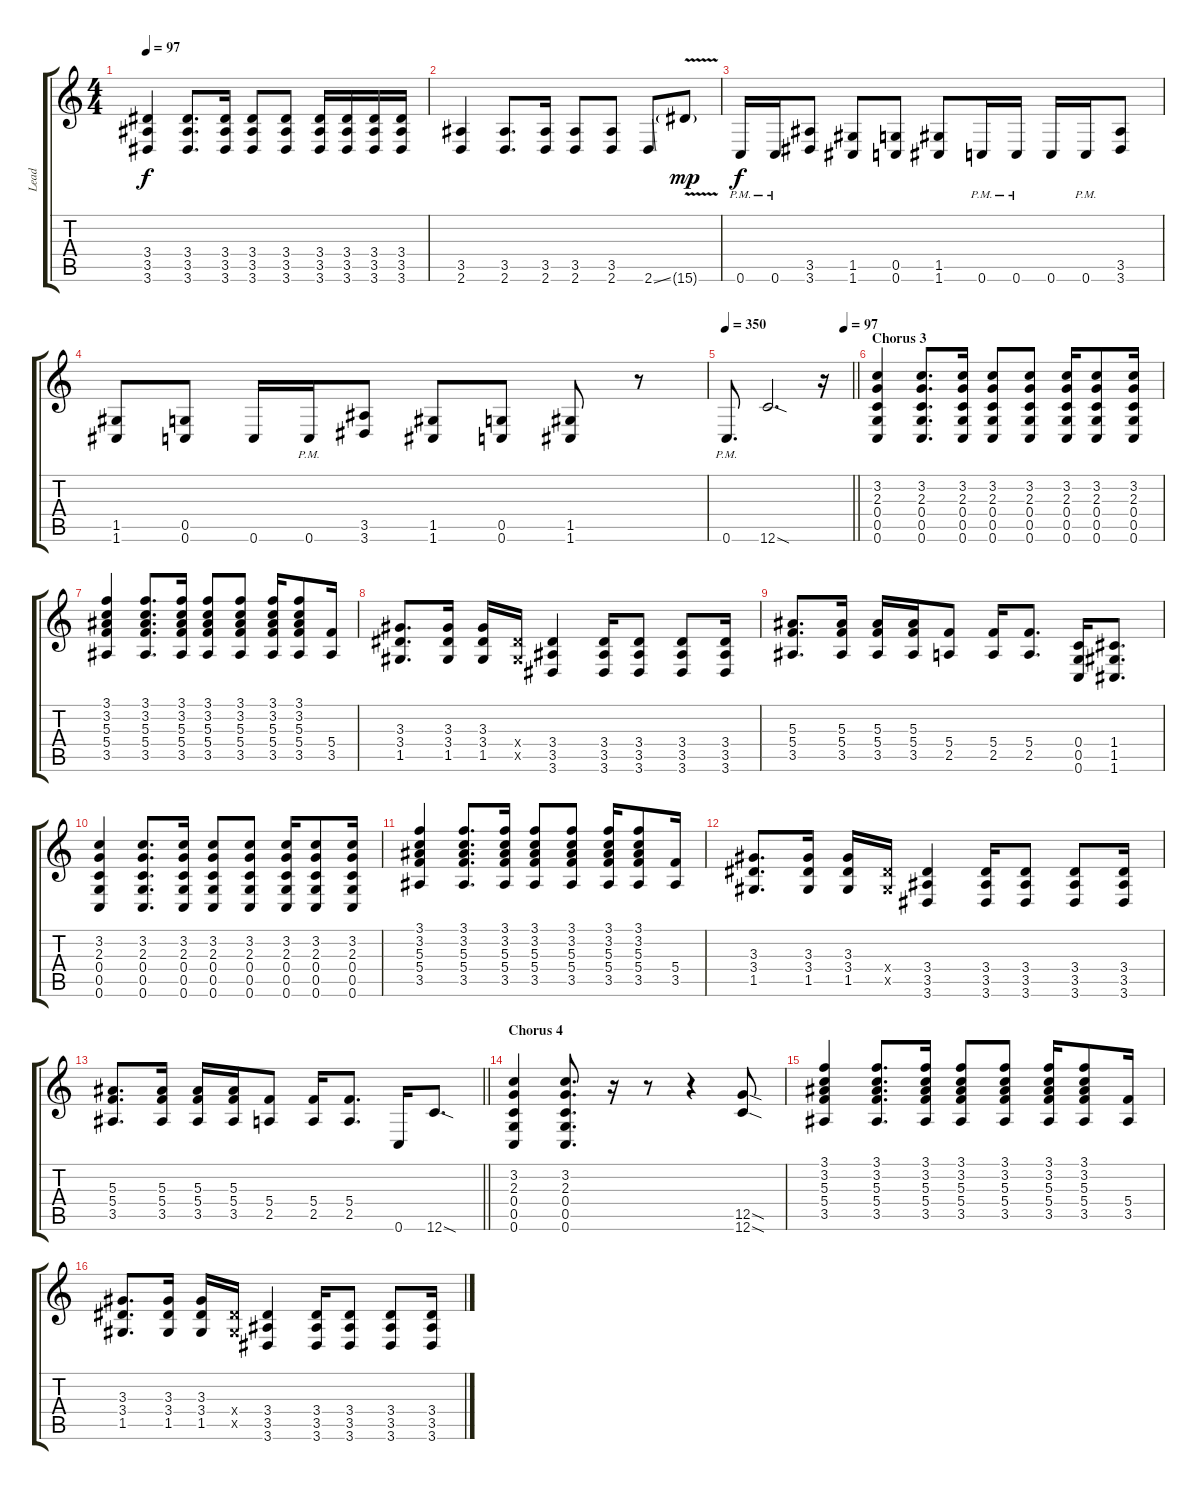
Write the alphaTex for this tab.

\track ("Lead" "Lead") {instrument distortionguitar}
\staff {score tabs}
\tuning (D4 A3 F3 C3 G2 C2) {hide}
\ts (4 4)
\tempo 97
\clef g2
\ks c
(3.4 3.5 3.6).4{dy f} (3.4 3.5 3.6).8{d} (3.4 3.5 3.6).16 (3.4 3.5 3.6).8 (3.4 3.5 3.6).8 (3.4 3.5 3.6).16 (3.4 3.5 3.6).16 (3.4 3.5 3.6).16 (3.4 3.5 3.6).16 |
(3.5 2.6).4 (3.5 2.6).8{d} (3.5 2.6).16 (3.5 2.6).8 (3.5 2.6).8 2.6{ss}.8 15.6{v g}.8{dy mp} |
0.6{pm}.16{dy f volume 16 balance 8} 0.6{pm}.16 (3.5 3.6).8 (1.5 1.6).8 (0.5 0.6).8 (1.5 1.6).8 0.6{pm}.16 0.6{pm}.16 0.6.16 0.6{pm}.16 (3.5 3.6).8 |
(1.5 1.6).8 (0.5 0.6).8 0.6.16 0.6{pm}.16 (3.5 3.6).8 (1.5 1.6).8 (0.5 0.6).8 (1.5 1.6).8 r.8 |
\tempo 350
\tempo (97 0.9375)
\barLineRight lightlight
0.6{pm}.8{d} 12.6{sod}.2{d} r.16 |
\section ("" "Chorus 3")
(3.2 2.3 0.4 0.5 0.6).4 (3.2 2.3 0.4 0.5 0.6).8{d} (3.2 2.3 0.4 0.5 0.6).16 (3.2 2.3 0.4 0.5 0.6).8 (3.2 2.3 0.4 0.5 0.6).8 (3.2 2.3 0.4 0.5 0.6).16 (3.2 2.3 0.4 0.5 0.6).8 (3.2 2.3 0.4 0.5 0.6).16 |
(3.1 3.2 5.3 5.4 3.5).4 (3.1 3.2 5.3 5.4 3.5).8{d} (3.1 3.2 5.3 5.4 3.5).16 (3.1 3.2 5.3 5.4 3.5).8 (3.1 3.2 5.3 5.4 3.5).8 (3.1 3.2 5.3 5.4 3.5).16 (3.1 3.2 5.3 5.4 3.5).8 (5.4 3.5).16 |
(3.3 3.4 1.5).8{d} (3.3 3.4 1.5).16 (3.3 3.4 1.5).16 (3.4{x} 1.5{x}).16 (3.4 3.5 3.6).4 (3.4 3.5 3.6).16 (3.4 3.5 3.6).8 (3.4 3.5 3.6).8 (3.4 3.5 3.6).16 |
(5.3 5.4 3.5).8{d} (5.3 5.4 3.5).16 (5.3 5.4 3.5).16 (5.3 5.4 3.5).16 (5.4 2.5).8 (5.4 2.5).16 (5.4 2.5).8{d} (0.4 0.5 0.6).16 (1.4 1.5 1.6).8{d} |
(3.2 2.3 0.4 0.5 0.6).4 (3.2 2.3 0.4 0.5 0.6).8{d} (3.2 2.3 0.4 0.5 0.6).16 (3.2 2.3 0.4 0.5 0.6).8 (3.2 2.3 0.4 0.5 0.6).8 (3.2 2.3 0.4 0.5 0.6).16 (3.2 2.3 0.4 0.5 0.6).8 (3.2 2.3 0.4 0.5 0.6).16 |
(3.1 3.2 5.3 5.4 3.5).4 (3.1 3.2 5.3 5.4 3.5).8{d} (3.1 3.2 5.3 5.4 3.5).16 (3.1 3.2 5.3 5.4 3.5).8 (3.1 3.2 5.3 5.4 3.5).8 (3.1 3.2 5.3 5.4 3.5).16 (3.1 3.2 5.3 5.4 3.5).8 (5.4 3.5).16 |
(3.3 3.4 1.5).8{d} (3.3 3.4 1.5).16 (3.3 3.4 1.5).16 (3.4{x} 1.5{x}).16 (3.4 3.5 3.6).4 (3.4 3.5 3.6).16 (3.4 3.5 3.6).8 (3.4 3.5 3.6).8 (3.4 3.5 3.6).16 |
\barLineRight lightlight
(5.3 5.4 3.5).8{d} (5.3 5.4 3.5).16 (5.3 5.4 3.5).16 (5.3 5.4 3.5).16 (5.4 2.5).8 (5.4 2.5).16 (5.4 2.5).8{d} 0.6.16 12.6{sod}.8{d} |
\section ("" "Chorus 4")
(3.2 2.3 0.4 0.5 0.6).4 (3.2 2.3 0.4 0.5 0.6).8{d} r.16 r.8 r.4 (12.5{sod} 12.6{sod}).8 |
(3.1 3.2 5.3 5.4 3.5).4 (3.1 3.2 5.3 5.4 3.5).8{d} (3.1 3.2 5.3 5.4 3.5).16 (3.1 3.2 5.3 5.4 3.5).8 (3.1 3.2 5.3 5.4 3.5).8 (3.1 3.2 5.3 5.4 3.5).16 (3.1 3.2 5.3 5.4 3.5).8 (5.4 3.5).16 |
(3.3 3.4 1.5).8{d} (3.3 3.4 1.5).16 (3.3 3.4 1.5).16 (3.4{x} 1.5{x}).16 (3.4 3.5 3.6).4 (3.4 3.5 3.6).16 (3.4 3.5 3.6).8 (3.4 3.5 3.6).8 (3.4 3.5 3.6).16
